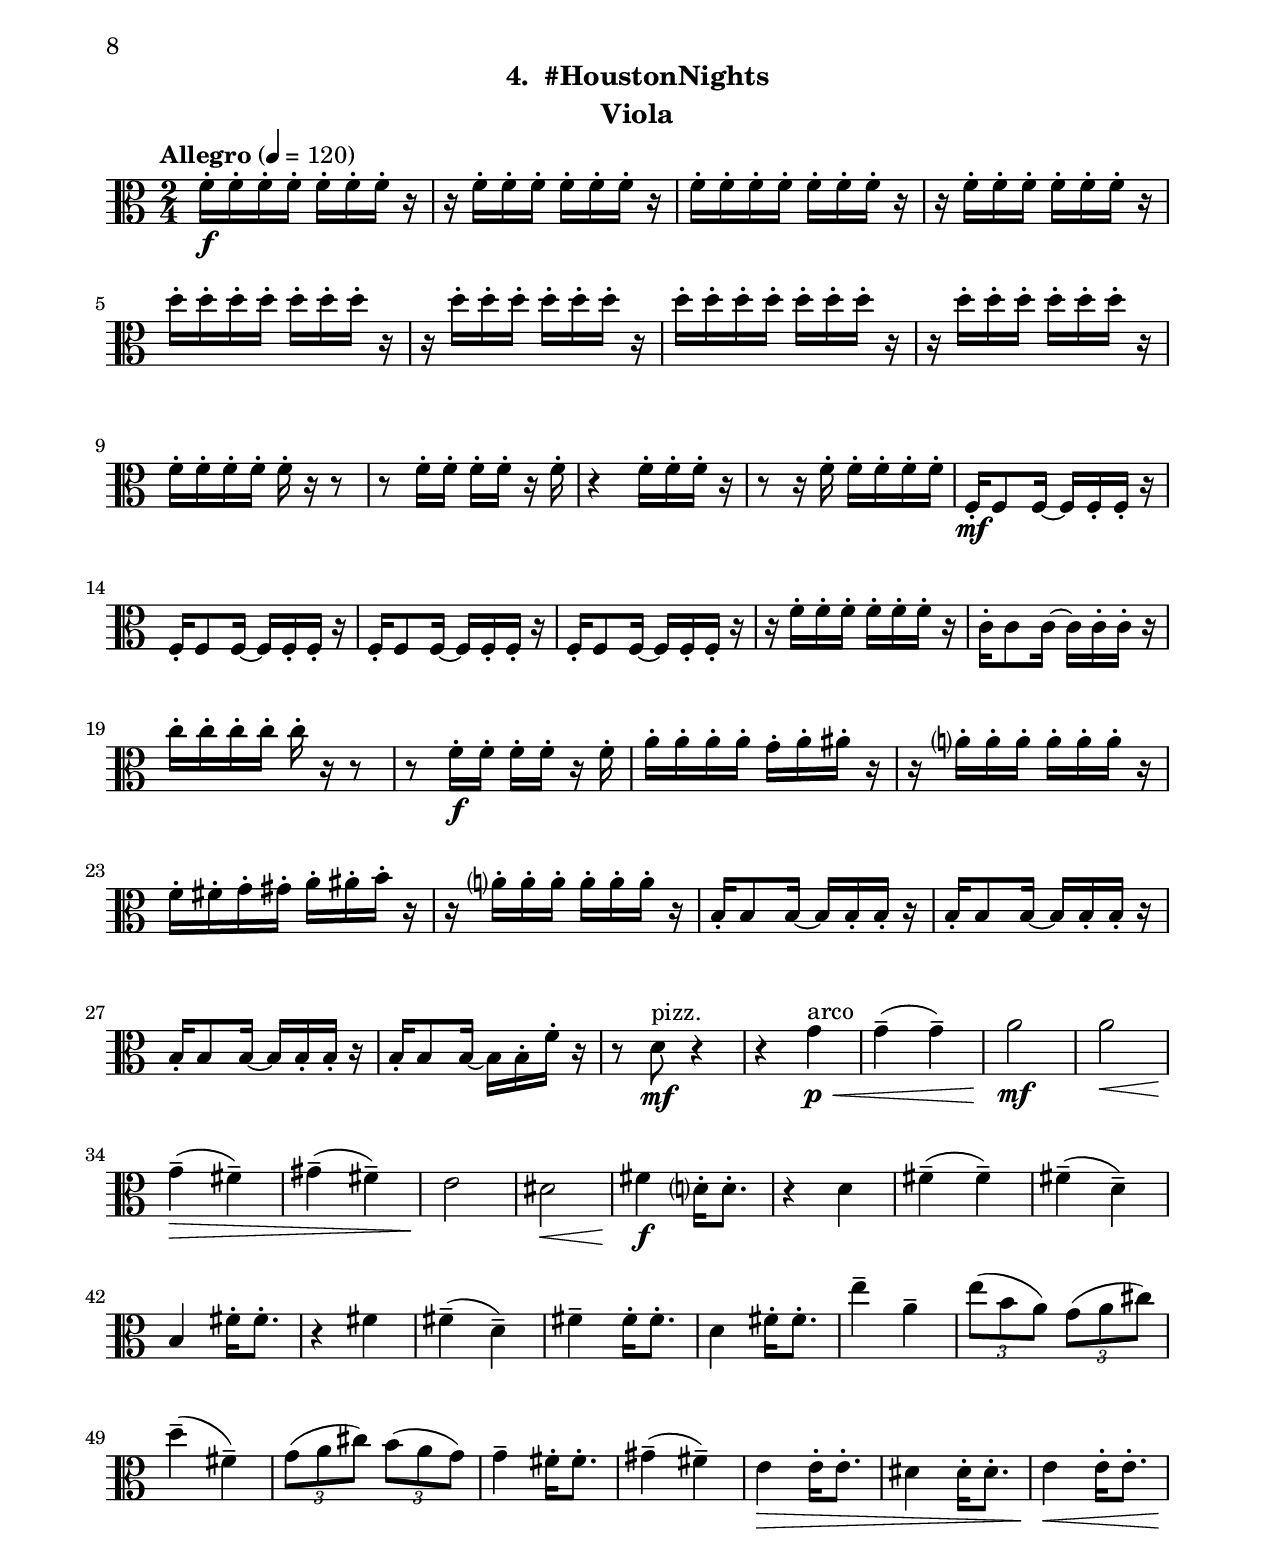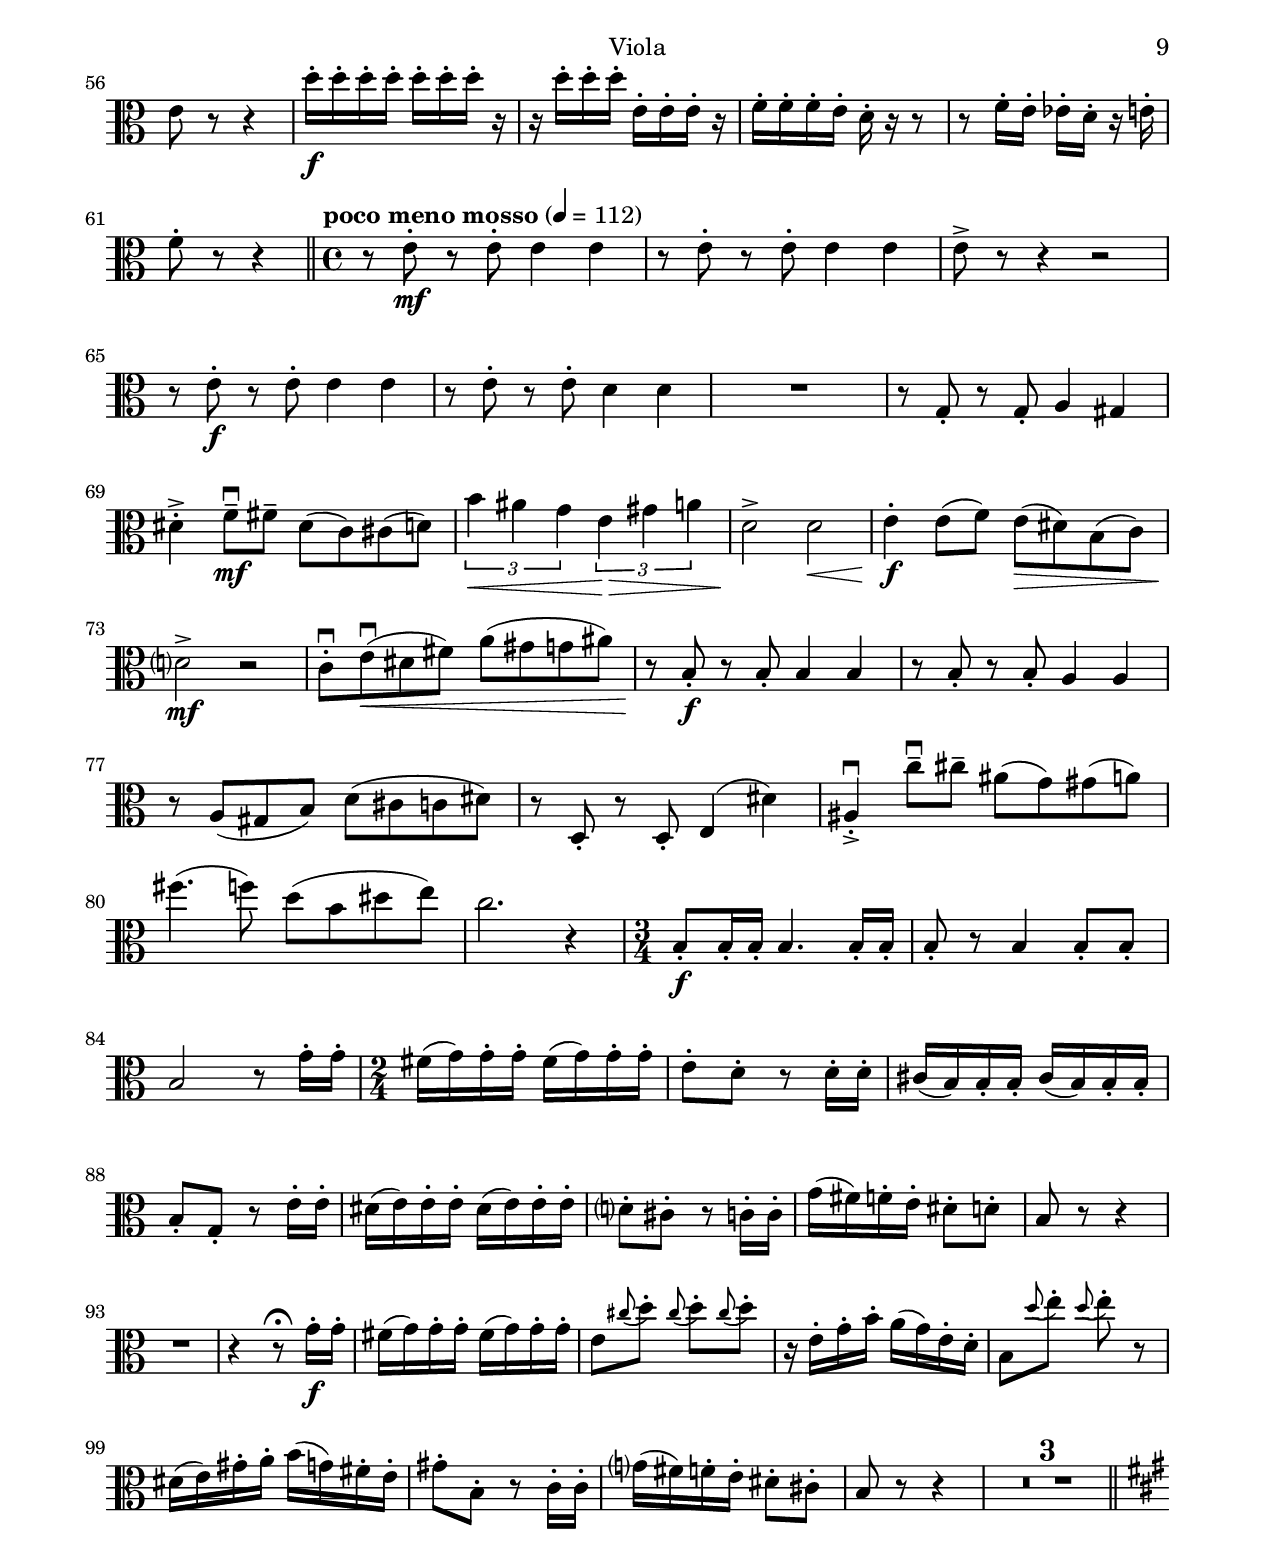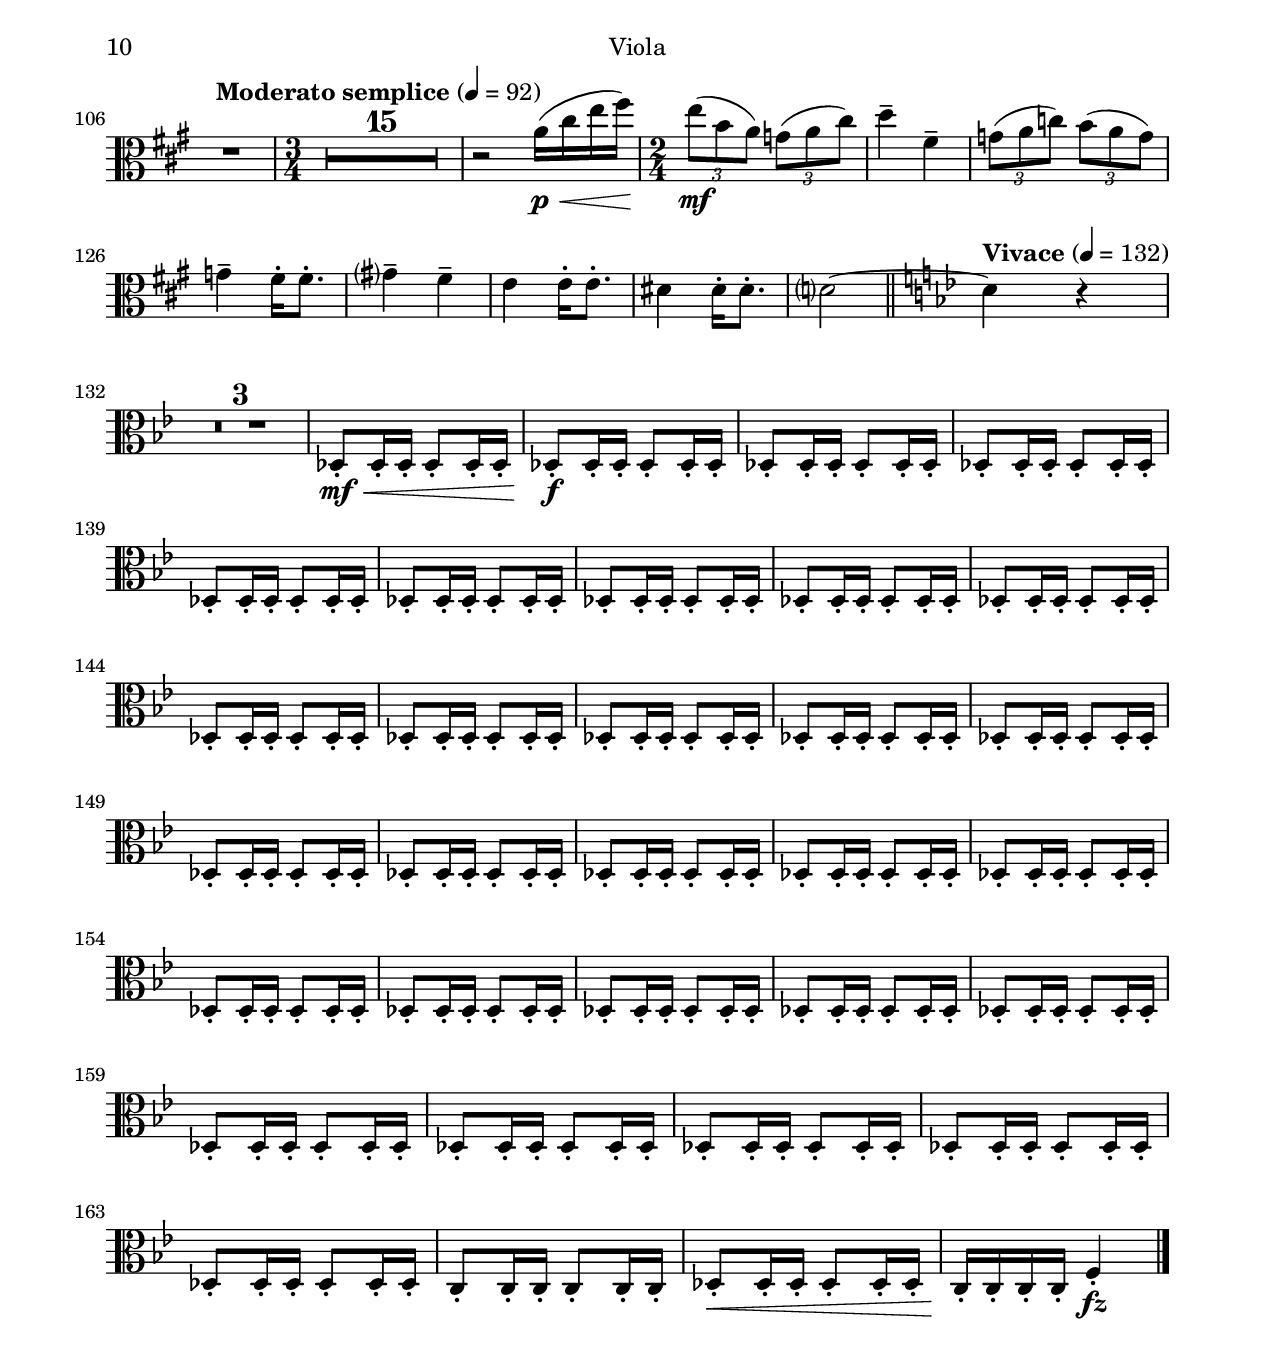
\version "2.12.0"
#(set-default-paper-size "letter")
#(set-global-staff-size 21)

\paper {
  line-width    = 180\mm
  left-margin   = 20\mm
  top-margin    = 10\mm
  bottom-margin = 15\mm
  indent = 0 \mm 
  ragged-bottom = ##f  
  first-page-number = 8				%% CHANGE NUMBER
  print-first-page-number = ##t  
  two-sided = ##t
  binding-offset = 0.25\in
  }

\header {
  subtitle = "4.  #HoustonNights"		%% CHANGE TITLE
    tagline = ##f
    instrument = "Viola"                     %% CHANGE INSTRUMENT NAME
    }

AvoiceAA = \relative c'{
    \clef alto
    %staffkeysig
    \key c \major 
    %bartimesig: 
    \time 2/4 
    \tempo "Allegro" 4 = 120
    f16-.  \f f-.  f-.  f-.  f-.  f-.  f-.  r      | % 1
    r f-.  f-.  f-.  f-.  f-.  f-.  r      | % 2
    f-.  f-.  f-.  f-.  f-.  f-.  f-.  r      | % 3
    r f-.  f-.  f-.  f-.  f-.  f-.  r      | % 4
    d'-.  d-.  d-.  d-.  d-.  d-.  d-.  r      | % 5
    r d-.  d-.  d-.  d-.  d-.  d-.  r      | % 6
    d-.  d-.  d-.  d-.  d-.  d-.  d-.  r      | % 7
    r d-.  d-.  d-.  d-.  d-.  d-.  r      | % 8
    f,-.  f-.  f-.  f-.  f-.  r r8      | % 9
    r f16-.  f-.  f-.  f-.  r f-.       | % 10
    r4 f16-.  f-.  f-.  r      | % 11
    r8 r16 f-.  f-.  f-.  f-.  f-.       | % 12
    f,-.  \mf f8 f16~ f f-.  f-.  r      | % 13
    f-.  f8 f16~ f f-.  f-.  r      | % 14
    f-.  f8 f16~ f f-.  f-.  r      | % 15
    f-.  f8 f16~ f f-.  f-.  r      | % 16
    r f'-.  f-.  f-.  f-.  f-.  f-.  r      | % 17
    c-.  c8 c16~ c c-.  c-.  r      | % 18
    c'-.  c-.  c-.  c-.  c-.  r r8      | % 19
    r f,16-.  \f f-.  f-.  f-.  r f-.       | % 20
    a-.  a-.  a-.  a-.  g-.  a-.  ais-.  r      | % 21
    r a-.  a-.  a-.  a-.  a-.  a-.  r      | % 22
    f-.  fis-.  g-.  gis-.  a-.  ais-.  b-.  r      | % 23
    r a-.  a-.  a-.  a-.  a-.  a-.  r      | % 24
    b,-.  b8 b16~ b b-.  b-.  r      | % 25
    b-.  b8 b16~ b b-.  b-.  r      | % 26
    b-.  b8 b16~ b b-.  b-.  r      | % 27
    b16-.  b8 b16~ b b-.  f'-.  r      | % 28
    r8 d \mf ^\markup {\upright  "pizz."} r4      | % 29
    r4 g \< ^\markup {\upright  "arco"} \p      | % 30
    g-- ( g-- )      | % 31
    a2 \mf      | % 32
    a  \<    | % 33
    g4-- ( \> fis-- )      | % 34
    gis-- ( fis-- )      | % 35
    e2 \!     | % 36
    dis \<      | % 37
    fis4 \f d16-.  d8.-.       | % 38
    r4 d      | % 39
    fis-- ( fis-- )      | % 40
    fis-- ( d-- )      | % 41
    b fis'16-.  fis8.-.       | % 42
    r4 fis      | % 43
    fis-- ( d-- )      | % 44
    fis--  fis16-.  fis8.-.       | % 45
    d4 fis16-.  fis8.-.       | % 46
    e'4--  a,--       | % 47
    \times 2/3{e'8( b a)  } \times 2/3{g( a cis)  }      | % 48
    d4-- ( fis,-- )      | % 49
    \times 2/3{g8( a cis)  } \times 2/3{b( a g)  }      | % 50
    g4--  fis16-.  fis8.-.       | % 51
    gis4-- ( fis-- )      | % 52
    e \> e16-.  e8.-.       | % 53
    dis4 dis16-.  dis8.-.       | % 54
    e4 \< e16-. e8.-.       | % 55
    e8 \! r r4      | % 56
    d'16-.  \f d-.  d-.  d-.  d-.  d-.  d-.  r      | % 57
    r d-.  d-.  d-.  e,-.  e-.  e-.  r      | % 58
    f-.  f-.  f-.  e-.  d-.  r r8      | % 59
    r f16-.  e-.  ees-.  d-.  r e-.       | % 60
    f8-.  r r4 \bar "||"     | % 61
    %bartimesig: 
    \time 4/4 
    \tempo "poco meno mosso" 4 = 112
    r8 e-.  \mf r e-.  e4 e      | % 62
    r8 e-.  r e-.  e4 e      | % 63
    e8->  r r4 r2      | % 64
    r8 e-.  \f r e-.  e4 e      | % 65
    r8 e-.  r e-.  d4 d      | % 66
    R1  | % 
    r8 g,-.  r g-.  a4 gis      | % 68
    dis'-> -.  f8-- \mf \downbow fis--  dis( c) cis( d)      | % 69
    \times 2/3{b'4 \< ais g  } \times 2/3{e \> gis a  }      | % 70
    d,2-> \!  d \<     | % 71
    e4-. \f e8( f) e( \> dis) b( c)      | % 72
    d2-> \mf r       | % 73
    c8-. \downbow e( \< \downbow dis fis) a( gis g ais)      | % 74
    r \! b,-.  \f r b-.  b4 b      | % 75
    r8 b-.  r b-.  a4 a      | % 76
    r8 a( gis b) d( cis c dis)      | % 77
    r d,-.  r d-.  e4( dis')      | % 78
    ais-> -. \downbow c'8-- \downbow cis--  ais( g) gis( a)      | % 79
    fis'4.( f8) d( b dis e)      | % 80
    c2. r4      | % 81
    %bartimesig: 
    \time 3/4 
    b,8-.  \f b16-.  b-.  b4. b16-.  b-.       | % 82
    b8-.  r b4 b8-.  b-.       | % 83
    b2 r8 g'16-.  g-.       | % 84
    %bartimesig: 
    \time 2/4 
    fis16( g) g-.  g-.  fis( g) g-.  g-.       | % 85
    e8-.  d-.  r d16-.  d-.       | % 86
    cis( b) b-.  b-.  cis( b) b-.  b-.       | % 87
    b8-.  g-.  r e'16-.  e-.       | % 88
    dis( e) e-.  e-.  dis( e) e-.  e-.       | % 89
    d8-.  cis-.  r c16-.  c-.       | % 90
    g'( fis) f-.  e-.  dis8-.  d-.       | % 91
    b r r4      | % 92
    R2  | % 
    r4 r8 \fermata g'16-.  \f g-.       | % 94
    fis( g) g-.  g-.  fis( g) g-.  g-.       | % 95
    
    e8 \grace{cis'( } d-.) \grace{cis( } d-.) \grace{cis( } d-.)  | % 96
    r16 e,-. g-. b-. a( g) e-. d-.  | % 97
    b8 \grace{d'( } e-.) \grace{d( } e-.) r | % 98
    dis,16( e) gis-.  a-.  b( g) fis-.  e-.       | % 99
    gis8-.  b,-.  r c16-.  c-.       | % 100
    g'( fis) f-.  e-.  dis8-.  cis-.       | % 101
    b r r4      | % 102
    R2 *3    \bar "||"     | %
    \pageBreak
    %barkeysig: 
    \key a \major 
    \tempo "Moderato semplice" 4 = 92  
    R2  | % 
    %bartimesig: 
    \time 3/4 
    R2. *15         | % 121
    r2 a'16( \< \p cis e fis)     | % 122
    %bartimesig: 
    \time 2/4 
    \times 2/3{e8( \! \mf b a)  } \times 2/3{g( a cis)  }      | % 123
    d4--  fis,--       | % 124
    \times 2/3{g8( a c)  } \times 2/3{b( a g)  }      | % 125
    g4--  fis16-.  fis8.-.       | % 126
    gis4--  fis--       | % 127
    e e16-.  e8.-.       | % 128
    dis4 dis16-.  dis8.-.       | % 129
    d2~    \bar "||"      | % 130
    %barkeysig: 
    \key bes \major 
    \tempo "Vivace" 4 = 132
    d4 r      | % 131
    R2 *3  | % 
    des,8-.  \< \mf des16-.  des-.  des8-.  des16-.  des-.       | % 135
    des8-.  \! \f des16-.  des-.  des8-.  des16-.  des-.       | % 136
    des8-.  des16-.  des-.  des8-.  des16-.  des-.       | % 137
    des8-.  des16-.  des-.  des8-.  des16-.  des-.       | % 138
    des8-.  des16-.  des-.  des8-.  des16-.  des-.       | % 139
    des8-.  des16-.  des-.  des8-.  des16-.  des-.       | % 140
    des8-.  des16-.  des-.  des8-.  des16-.  des-.       | % 141
    des8-.  des16-.  des-.  des8-.  des16-.  des-.       | % 142
    des8-.  des16-.  des-.  des8-.  des16-.  des-.       | % 143
    des8-.  des16-.  des-.  des8-.  des16-.  des-.       | % 144
    des8-.  des16-.  des-.  des8-.  des16-.  des-.       | % 145
    des8-.  des16-.  des-.  des8-.  des16-.  des-.       | % 146
    des8-.  des16-.  des-.  des8-.  des16-.  des-.       | % 147
    des8-.  des16-.  des-.  des8-.  des16-.  des-.       | % 148
    des8-.  des16-.  des-.  des8-.  des16-.  des-.       | % 149
    des8-.  des16-.  des-.  des8-.  des16-.  des-.       | % 150
    des8-.  des16-.  des-.  des8-.  des16-.  des-.       | % 151
    des8-.  des16-.  des-.  des8-.  des16-.  des-.       | % 152
    des8-.  des16-.  des-.  des8-.  des16-.  des-.       | % 153
    des8-.  des16-.  des-.  des8-.  des16-.  des-.       | % 154
    des8-.  des16-.  des-.  des8-.  des16-.  des-.       | % 155
    des8-.  des16-.  des-.  des8-.  des16-.  des-.       | % 156
    des8-.  des16-.  des-.  des8-.  des16-.  des-.       | % 157
    des8-.  des16-.  des-.  des8-.  des16-.  des-.       | % 158
    des8-.  des16-.  des-.  des8-.  des16-.  des-.       | % 159
    des8-.  des16-.  des-.  des8-.  des16-.  des-.       | % 160
    des8-.  des16-.  des-.  des8-.  des16-.  des-.       | % 161
    des8-.  des16-.  des-.  des8-.  des16-.  des-.       | % 162
    des8-.  des16-.  des-.  des8-.  des16-.  des-.       | % 163
    c8-.  c16-.  c-.  c8-.  c16-.  c-.       | % 164
    des8-. \<  des16-.  des-.  des8-.  des16-.  des-.     | % 165
    c16-. \!  c-.  c-.  c-.  f4-.  \fz \bar "|." 
}% end of last bar in partorvoice

ApartA =  << 
        \context Voice = AvoiceAA{ \AvoiceAA }
        >> 


\score { 
    << 
        \context Staff = ApartA << 
            \ApartA
        >>

      \set Score.skipBars = ##t
       #(set-accidental-style 'modern-cautionary)
      \set Score.markFormatter = #format-mark-box-letters %%boxed rehearsal-marks
  >>
}%% end of score-block 
